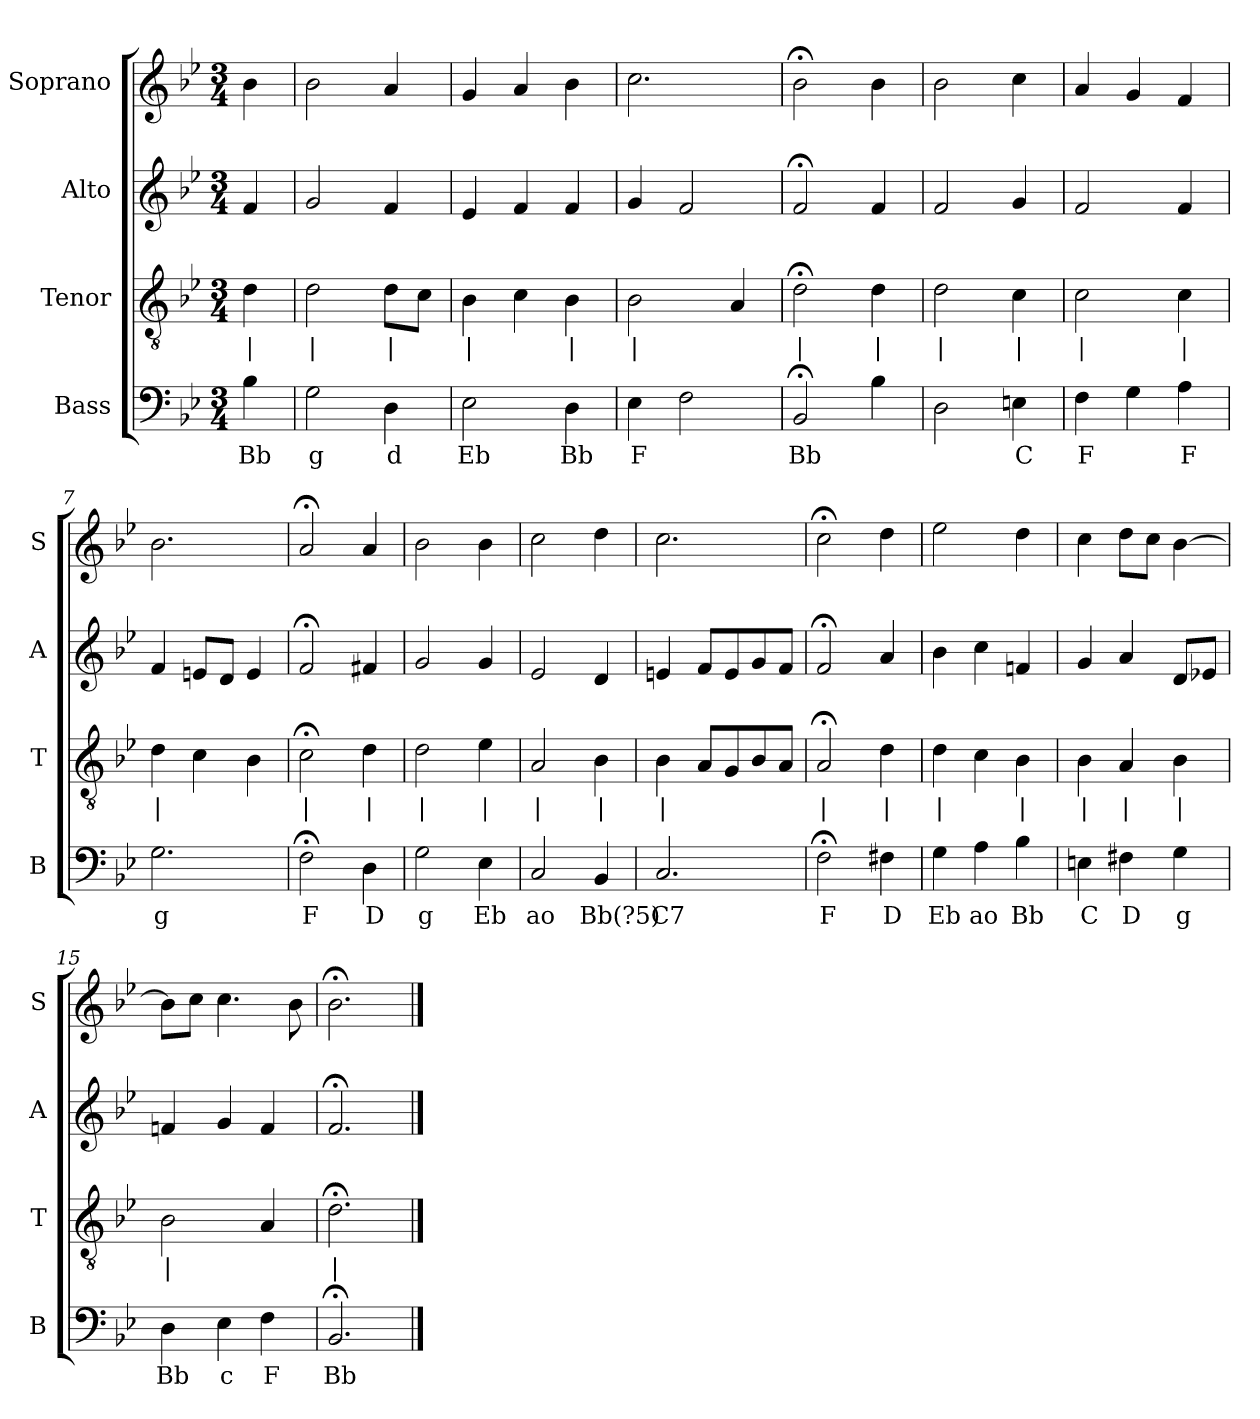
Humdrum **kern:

**kern	**text	**kern	**text	**kern	**kern
*part4	*part4	*part3	*part3	*part2	*part1
*staff4	*staff4	*staff3	*staff3	*staff2	*staff1
*I"Bass	*	*I"Tenor	*	*I"Alto	*I"Soprano
*I'B	*	*I'T	*	*I'A	*I'S
*clefF4	*	*clefGv2	*	*clefG2	*clefG2
*k[b-e-]	*	*k[b-e-]	*	*k[b-e-]	*k[b-e-]
*B-:	*	*B-:	*	*B-:	*B-:
*M3/4	*	*M3/4	*	*M3/4	*M3/4
*MM100	*	*MM100	*	*MM100	*MM100
=	=	=	=	=	=
4B-	Bb	4d	|	4f	4b-
=1	=1	=1	=1	=1	=1
2G	g	2d	|	2g	2b-
4D	d	8dL	|	4f	4a
.	.	8cJ	.	.	.
=2	=2	=2	=2	=2	=2
2E-	Eb	4B-	|	4e-	4g
.	.	4c	.	4f	4a
4D	Bb	4B-	|	4f	4b-
=3	=3	=3	=3	=3	=3
4E-	F	2B-	|	4g	2.cc
2F	.	.	.	2f	.
.	.	4A	.	.	.
=4	=4	=4	=4	=4	=4
2BB-;<	Bb	2d;<	|	2f;<	2b-;<
4B-	.	4d	|	4f	4b-
=5	=5	=5	=5	=5	=5
2D	.	2d	|	2f	2b-
4En	C	4c	|	4g	4cc
=6	=6	=6	=6	=6	=6
4F	F	2c	|	2f	4a
4G	.	.	.	.	4g
4A	F	4c	|	4f	4f
=7	=7	=7	=7	=7	=7
2.G	g	4d	|	4f	2.b-
.	.	4c	.	8enL	.
.	.	.	.	8dJ	.
.	.	4B-	.	4e	.
=8	=8	=8	=8	=8	=8
2F;<	F	2c;<	|	2f;<	2a;<
4D	D	4d	|	4f#X	4a
=9	=9	=9	=9	=9	=9
2G	g	2d	|	2g	2b-
4E-	Eb	4e-	|	4g	4b-
=10	=10	=10	=10	=10	=10
2C	ao	2A	|	2e-	2cc
4BB-	Bb(?5)	4B-	|	4d	4dd
=11	=11	=11	=11	=11	=11
2.C	C7	4B-	|	4en	2.cc
.	.	8AL	.	8fL	.
.	.	8G	.	8e	.
.	.	8B-	.	8g	.
.	.	8AJ	.	8fJ	.
=12	=12	=12	=12	=12	=12
2F;<	F	2A;<	|	2f;<	2cc;<
4F#X	D	4d	|	4a	4dd
=13	=13	=13	=13	=13	=13
4G	Eb	4d	|	4b-	2ee-
4A	ao	4c	.	4cc	.
4B-	Bb	4B-	|	4fn	4dd
=14	=14	=14	=14	=14	=14
4En	C	4B-	|	4g	4cc
4F#X	D	4A	|	4a	8ddL
.	.	.	.	.	8ccJ
4G	g	4B-	|	8dL	[4b-
.	.	.	.	8e-XJ	.
=15	=15	=15	=15	=15	=15
4D	Bb	2B-	|	4fn	8b-L]
.	.	.	.	.	8ccJ
4E-	c	.	.	4g	4.cc
4F	F	4A	.	4f	.
.	.	.	.	.	8b-
=16	=16	=16	=16	=16	=16
2.BB-;<	Bb	2.d;<	|	2.f;<	2.b-;<
==	==	==	==	==	==
*-	*-	*-	*-	*-	*-
